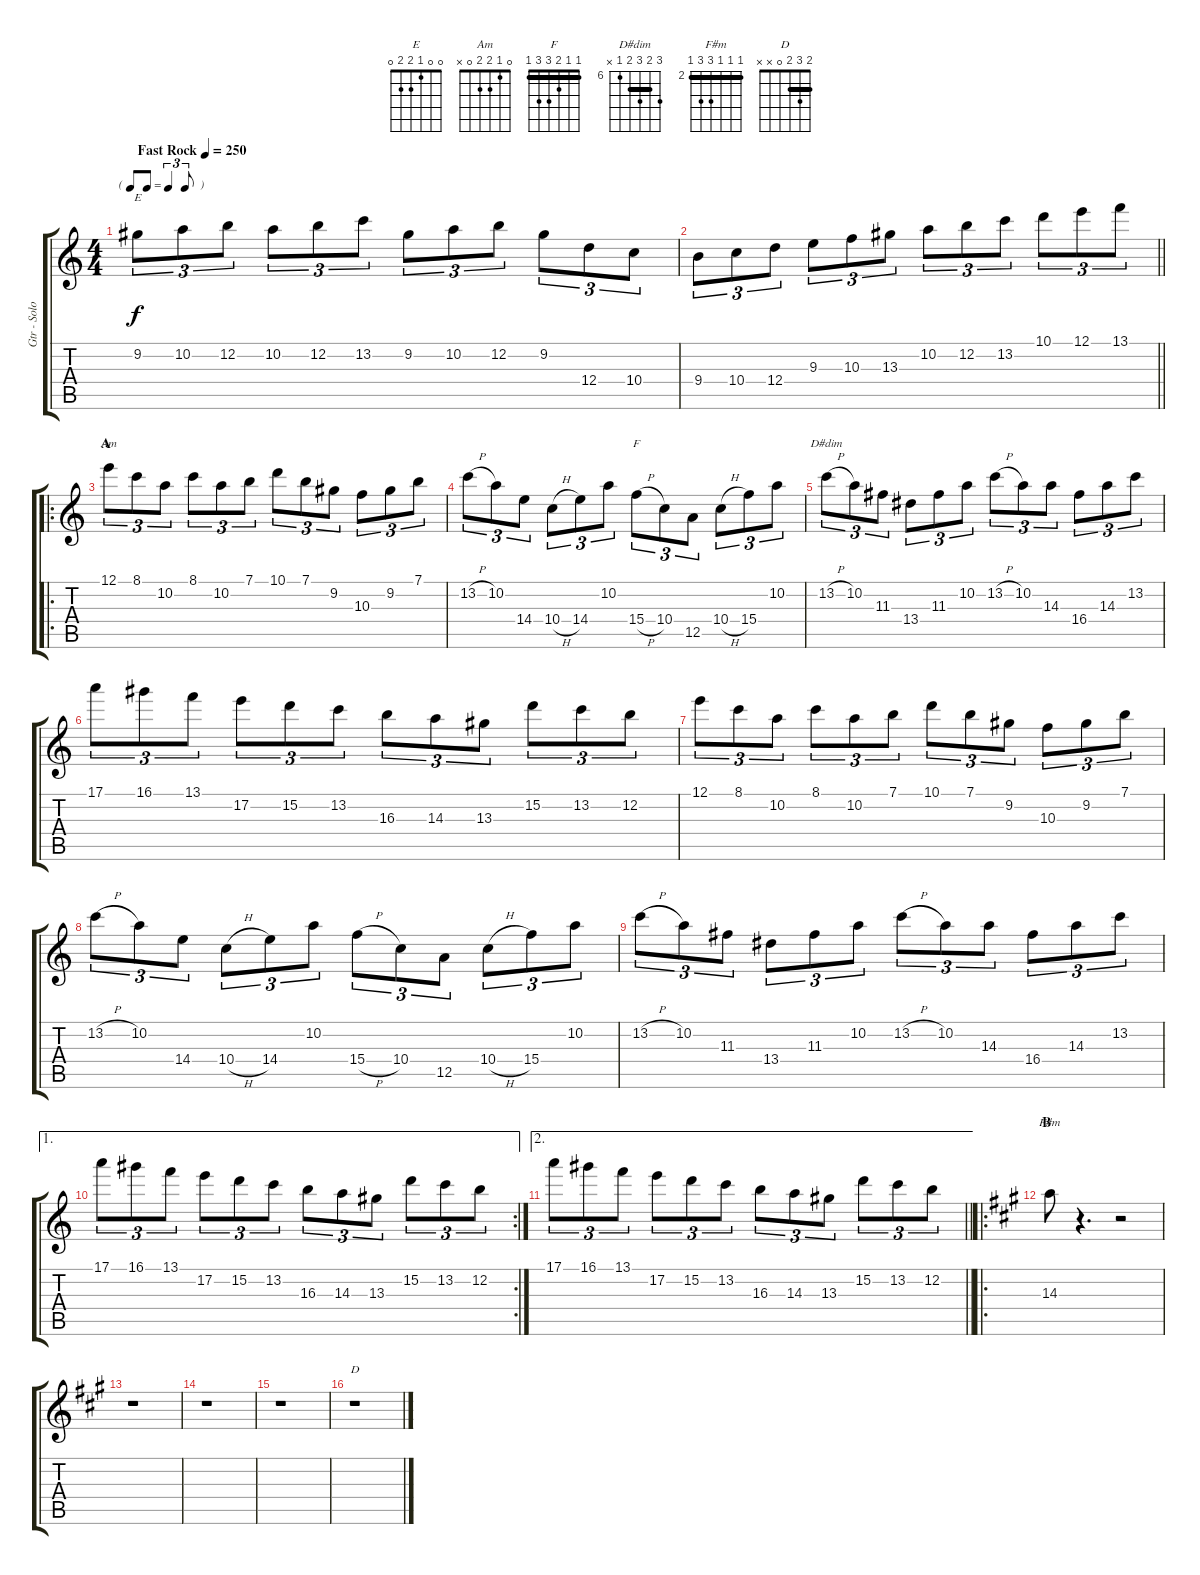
\track ("Gtr - Solo" "Gtr - Solo") {instrument overdrivenguitar}
\staff {score tabs}
\tuning (E4 B3 G3 D3 A2 E2) {hide}
\chord ("E" 0 0 1 2 2 0)
\chord ("Am" 0 1 2 2 0 x)
\chord ("F" 1 1 2 3 3 1) {barre 1}
\chord ("D#dim" 8 7 8 7 6 x) {firstfret 6 barre 7}
\chord ("F#m" 2 2 2 4 4 2) {firstfret 2 barre 2}
\chord ("D" 2 3 2 0 x x) {barre 2}
\ts (4 4)
\tf triplet8th
\tempo (250 "Fast Rock")
\clef g2
\ks aminor
9.2.8{tu (3 2) ch "E" dy f instrument overdrivenguitar} 10.2.8{tu (3 2)} 12.2.8{tu (3 2)} 10.2.8{tu (3 2)} 12.2.8{tu (3 2)} 13.2.8{tu (3 2)} 9.2.8{tu (3 2)} 10.2.8{tu (3 2)} 12.2.8{tu (3 2)} 9.2.8{tu (3 2)} 12.4.8{tu (3 2)} 10.4.8{tu (3 2)} |
\barLineRight lightlight
9.4.8{tu (3 2)} 10.4.8{tu (3 2)} 12.4.8{tu (3 2)} 9.3.8{tu (3 2)} 10.3.8{tu (3 2)} 13.3.8{tu (3 2)} 10.2.8{tu (3 2)} 12.2.8{tu (3 2)} 13.2.8{tu (3 2)} 10.1.8{tu (3 2)} 12.1.8{tu (3 2)} 13.1.8{tu (3 2)} |
\ro
\section ("" "A")
12.1.8{tu (3 2) ch "Am"} 8.1.8{tu (3 2)} 10.2.8{tu (3 2)} 8.1.8{tu (3 2)} 10.2.8{tu (3 2)} 7.1.8{tu (3 2)} 10.1.8{tu (3 2)} 7.1.8{tu (3 2)} 9.2.8{tu (3 2)} 10.3.8{tu (3 2)} 9.2.8{tu (3 2)} 7.1.8{tu (3 2)} |
13.2{h}.8{tu (3 2)} 10.2.8{tu (3 2)} 14.4.8{tu (3 2)} 10.4{h}.8{tu (3 2)} 14.4.8{tu (3 2)} 10.2.8{tu (3 2)} 15.4{h}.8{tu (3 2) ch "F"} 10.4.8{tu (3 2)} 12.5.8{tu (3 2)} 10.4{h}.8{tu (3 2)} 15.4.8{tu (3 2)} 10.2.8{tu (3 2)} |
13.2{h}.8{tu (3 2) ch "D#dim"} 10.2.8{tu (3 2)} 11.3.8{tu (3 2)} 13.4.8{tu (3 2)} 11.3.8{tu (3 2)} 10.2.8{tu (3 2)} 13.2{h}.8{tu (3 2)} 10.2.8{tu (3 2)} 14.3.8{tu (3 2)} 16.4.8{tu (3 2)} 14.3.8{tu (3 2)} 13.2.8{tu (3 2)} |
17.1.8{tu (3 2)} 16.1.8{tu (3 2)} 13.1.8{tu (3 2)} 17.2.8{tu (3 2)} 15.2.8{tu (3 2)} 13.2.8{tu (3 2)} 16.3.8{tu (3 2)} 14.3.8{tu (3 2)} 13.3.8{tu (3 2)} 15.2.8{tu (3 2)} 13.2.8{tu (3 2)} 12.2.8{tu (3 2)} |
12.1.8{tu (3 2)} 8.1.8{tu (3 2)} 10.2.8{tu (3 2)} 8.1.8{tu (3 2)} 10.2.8{tu (3 2)} 7.1.8{tu (3 2)} 10.1.8{tu (3 2)} 7.1.8{tu (3 2)} 9.2.8{tu (3 2)} 10.3.8{tu (3 2)} 9.2.8{tu (3 2)} 7.1.8{tu (3 2)} |
13.2{h}.8{tu (3 2)} 10.2.8{tu (3 2)} 14.4.8{tu (3 2)} 10.4{h}.8{tu (3 2)} 14.4.8{tu (3 2)} 10.2.8{tu (3 2)} 15.4{h}.8{tu (3 2)} 10.4.8{tu (3 2)} 12.5.8{tu (3 2)} 10.4{h}.8{tu (3 2)} 15.4.8{tu (3 2)} 10.2.8{tu (3 2)} |
13.2{h}.8{tu (3 2)} 10.2.8{tu (3 2)} 11.3.8{tu (3 2)} 13.4.8{tu (3 2)} 11.3.8{tu (3 2)} 10.2.8{tu (3 2)} 13.2{h}.8{tu (3 2)} 10.2.8{tu (3 2)} 14.3.8{tu (3 2)} 16.4.8{tu (3 2)} 14.3.8{tu (3 2)} 13.2.8{tu (3 2)} |
\ae 1
\rc 2
17.1.8{tu (3 2)} 16.1.8{tu (3 2)} 13.1.8{tu (3 2)} 17.2.8{tu (3 2)} 15.2.8{tu (3 2)} 13.2.8{tu (3 2)} 16.3.8{tu (3 2)} 14.3.8{tu (3 2)} 13.3.8{tu (3 2)} 15.2.8{tu (3 2)} 13.2.8{tu (3 2)} 12.2.8{tu (3 2)} |
\ae 2
\barLineRight lightlight
17.1.8{tu (3 2)} 16.1.8{tu (3 2)} 13.1.8{tu (3 2)} 17.2.8{tu (3 2)} 15.2.8{tu (3 2)} 13.2.8{tu (3 2)} 16.3.8{tu (3 2)} 14.3.8{tu (3 2)} 13.3.8{tu (3 2)} 15.2.8{tu (3 2)} 13.2.8{tu (3 2)} 12.2.8{tu (3 2)} |
\ro
\section ("" "B")
\ks f#minor
14.3.8{ch "F#m"} r.4{d} r.2 |
r.1 |
r.1 |
r.1 |
r.1{ch "D"}
